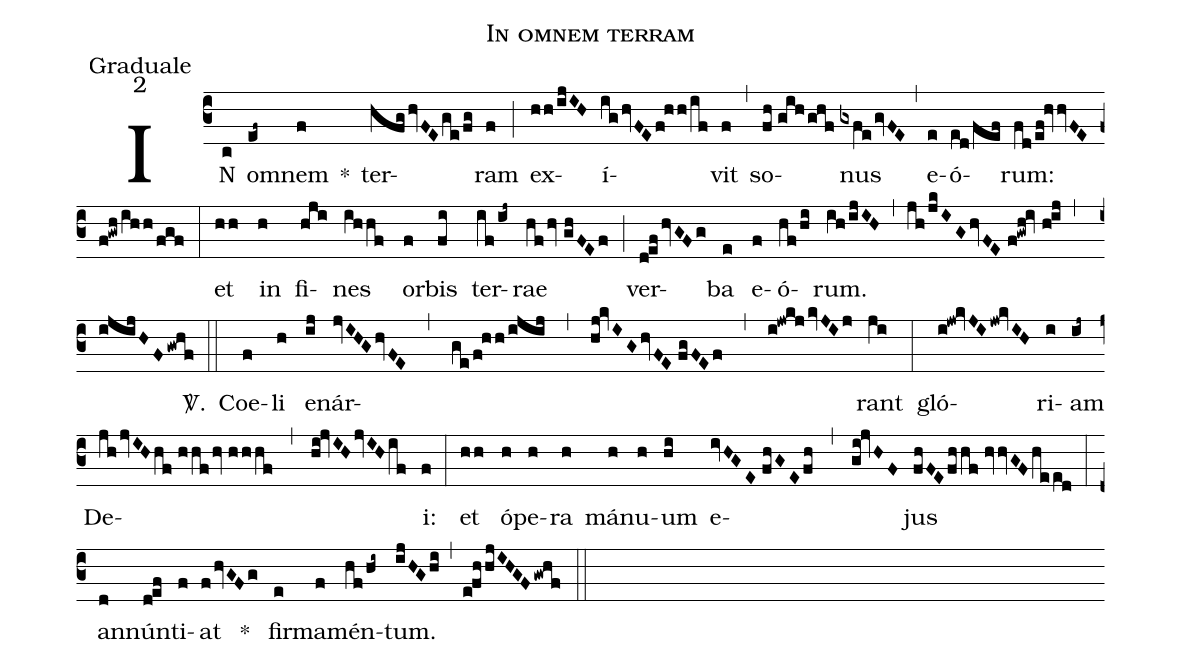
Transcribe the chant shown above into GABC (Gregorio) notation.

name:In omnem terram;
office-part:Graduale;
mode:2;
%%
(c3) IN(c) o(ef~)mnem(f) *() ter(hfghvFEge/fg)ram(f) (;) ex(hh/ijIH)í(ighvFEf!hh/if)vit(f) (,) so(fh//gih/ghf)nus(gxfegvFE) (,) e(e)ó(ed/fef)rum:(fd/ef!hvvFE//f!gwh/ihh/fgf) (:) et(hh) in(h) fi(hji)nes(ihhf) or(f)bis(fi) ter(if/ij~)rae(hfhv//ghFEf) (;) ver(d!ef/hvGFg)ba(e) e(f)ó(hf/hi)rum.(ih/ijIH) (,) (jh/jkIGhvFE//f!gwh!iv//h!ij) (,) (ijijHFgwhf) <sp>V/</sp>.(::) Coe(f)li(h) e(ij)nár(jvIHGhvFE,ge/f!hh/ijij,hj!kvIGhvFE//fgFEf,i!jwkjkvJIj)rant(ji) (:) gló(i!jw!kvJIjw!kvIH)ri(i)am(ij~) De(jhjvIHhf//hhf/hv//hhhf,hi!jvIHjvIHif)i:(f) (:) et(hh) ó(h)pe(h)ra(h) má(h)nu(h)um(hi) e(ivHGE//fhGEfh,gi!jvHF)jus(fhFEfhhf//hvvGFheed) (:) an(d)nún(d!ef)ti(f)at(f/hvGFg) *() fir(e)ma(f)mén(hf/hi~)tum.(ijHGhi) (,) (e!fhhjIHGFgwhf) (::)
